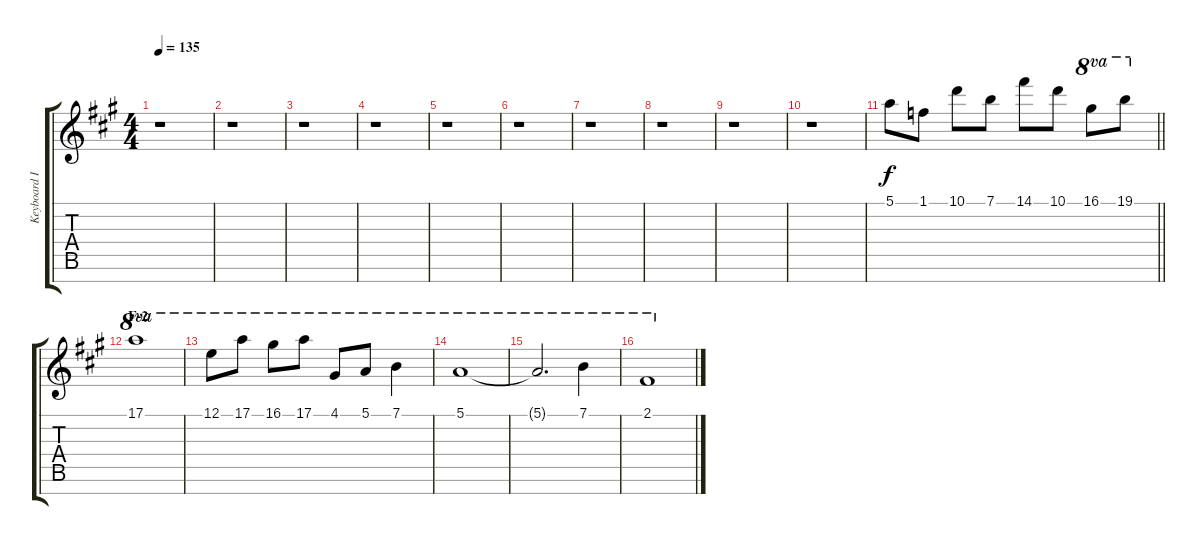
\track ("Keyboard I" "Keyboard I") {instrument lead2sawtooth}
\staff {score tabs}
\tuning (E5 B4 G4 D4 A3 E3 B2) {hide}
\ts (4 4)
\tempo 135
\clef g2
\ks a
r.1{dy f} |
r.1 |
r.1 |
r.1 |
r.1 |
r.1 |
r.1 |
r.1 |
r.1 |
r.1 |
\barLineRight lightlight
5.1.8 1.1.8 10.1.8 7.1.8 14.1.8 10.1.8 16.1.8{ot 8va} 19.1.8{ot 8va} |
\section ("" "F-2")
17.1.1{ot 8va} |
12.1.8{ot 8va} 17.1.8{ot 8va} 16.1.8{ot 8va} 17.1.8{ot 8va} 4.1.8{ot 8va} 5.1.8{ot 8va} 7.1.4{ot 8va} |
5.1.1{ot 8va} |
5.1{t}.2{d ot 8va} 7.1.4{ot 8va} |
2.1.1{ot 8va}
